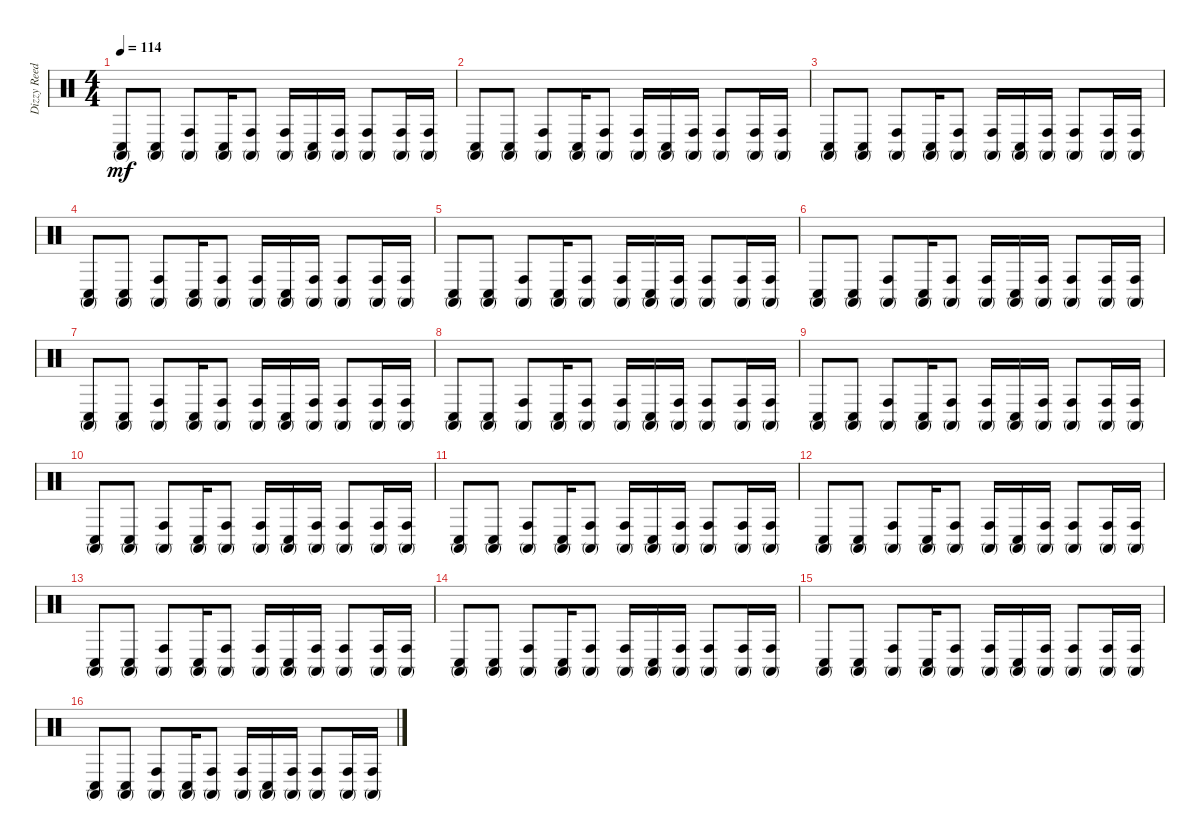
\track ("Dizzy Reed (Percussion)" "Dizzy Reed") {instrument percussion}
\staff {score}
\articulation defaults
\ts (4 4)
\tempo 114
\clef neutral
\ks c
("Conga low (hit)" "Conga high (mute)").8{dy mf} ("Conga low (hit)" "Conga high (mute)").8 ("Conga high (hit)" "Conga high (mute)").8 ("Conga low (hit)" "Conga high (mute)").16 ("Conga high (hit)" "Conga high (mute)").8 ("Conga high (hit)" "Conga high (mute)").16 ("Conga low (hit)" "Conga high (mute)").16 ("Conga high (hit)" "Conga high (mute)").16 ("Conga high (hit)" "Conga high (mute)").8 ("Conga high (hit)" "Conga high (mute)").16 ("Conga high (hit)" "Conga high (mute)").16 |
("Conga low (hit)" "Conga high (mute)").8 ("Conga low (hit)" "Conga high (mute)").8 ("Conga high (hit)" "Conga high (mute)").8 ("Conga low (hit)" "Conga high (mute)").16 ("Conga high (hit)" "Conga high (mute)").8 ("Conga high (hit)" "Conga high (mute)").16 ("Conga low (hit)" "Conga high (mute)").16 ("Conga high (hit)" "Conga high (mute)").16 ("Conga high (hit)" "Conga high (mute)").8 ("Conga high (hit)" "Conga high (mute)").16 ("Conga high (hit)" "Conga high (mute)").16 |
("Conga low (hit)" "Conga high (mute)").8 ("Conga low (hit)" "Conga high (mute)").8 ("Conga high (hit)" "Conga high (mute)").8 ("Conga low (hit)" "Conga high (mute)").16 ("Conga high (hit)" "Conga high (mute)").8 ("Conga high (hit)" "Conga high (mute)").16 ("Conga low (hit)" "Conga high (mute)").16 ("Conga high (hit)" "Conga high (mute)").16 ("Conga high (hit)" "Conga high (mute)").8 ("Conga high (hit)" "Conga high (mute)").16 ("Conga high (hit)" "Conga high (mute)").16 |
("Conga low (hit)" "Conga high (mute)").8 ("Conga low (hit)" "Conga high (mute)").8 ("Conga high (hit)" "Conga high (mute)").8 ("Conga low (hit)" "Conga high (mute)").16 ("Conga high (hit)" "Conga high (mute)").8 ("Conga high (hit)" "Conga high (mute)").16 ("Conga low (hit)" "Conga high (mute)").16 ("Conga high (hit)" "Conga high (mute)").16 ("Conga high (hit)" "Conga high (mute)").8 ("Conga high (hit)" "Conga high (mute)").16 ("Conga high (hit)" "Conga high (mute)").16 |
("Conga low (hit)" "Conga high (mute)").8 ("Conga low (hit)" "Conga high (mute)").8 ("Conga high (hit)" "Conga high (mute)").8 ("Conga low (hit)" "Conga high (mute)").16 ("Conga high (hit)" "Conga high (mute)").8 ("Conga high (hit)" "Conga high (mute)").16 ("Conga low (hit)" "Conga high (mute)").16 ("Conga high (hit)" "Conga high (mute)").16 ("Conga high (hit)" "Conga high (mute)").8 ("Conga high (hit)" "Conga high (mute)").16 ("Conga high (hit)" "Conga high (mute)").16 |
("Conga low (hit)" "Conga high (mute)").8 ("Conga low (hit)" "Conga high (mute)").8 ("Conga high (hit)" "Conga high (mute)").8 ("Conga low (hit)" "Conga high (mute)").16 ("Conga high (hit)" "Conga high (mute)").8 ("Conga high (hit)" "Conga high (mute)").16 ("Conga low (hit)" "Conga high (mute)").16 ("Conga high (hit)" "Conga high (mute)").16 ("Conga high (hit)" "Conga high (mute)").8 ("Conga high (hit)" "Conga high (mute)").16 ("Conga high (hit)" "Conga high (mute)").16 |
("Conga low (hit)" "Conga high (mute)").8 ("Conga low (hit)" "Conga high (mute)").8 ("Conga high (hit)" "Conga high (mute)").8 ("Conga low (hit)" "Conga high (mute)").16 ("Conga high (hit)" "Conga high (mute)").8 ("Conga high (hit)" "Conga high (mute)").16 ("Conga low (hit)" "Conga high (mute)").16 ("Conga high (hit)" "Conga high (mute)").16 ("Conga high (hit)" "Conga high (mute)").8 ("Conga high (hit)" "Conga high (mute)").16 ("Conga high (hit)" "Conga high (mute)").16 |
("Conga low (hit)" "Conga high (mute)").8 ("Conga low (hit)" "Conga high (mute)").8 ("Conga high (hit)" "Conga high (mute)").8 ("Conga low (hit)" "Conga high (mute)").16 ("Conga high (hit)" "Conga high (mute)").8 ("Conga high (hit)" "Conga high (mute)").16 ("Conga low (hit)" "Conga high (mute)").16 ("Conga high (hit)" "Conga high (mute)").16 ("Conga high (hit)" "Conga high (mute)").8 ("Conga high (hit)" "Conga high (mute)").16 ("Conga high (hit)" "Conga high (mute)").16 |
("Conga low (hit)" "Conga high (mute)").8 ("Conga low (hit)" "Conga high (mute)").8 ("Conga high (hit)" "Conga high (mute)").8 ("Conga low (hit)" "Conga high (mute)").16 ("Conga high (hit)" "Conga high (mute)").8 ("Conga high (hit)" "Conga high (mute)").16 ("Conga low (hit)" "Conga high (mute)").16 ("Conga high (hit)" "Conga high (mute)").16 ("Conga high (hit)" "Conga high (mute)").8 ("Conga high (hit)" "Conga high (mute)").16 ("Conga high (hit)" "Conga high (mute)").16 |
("Conga low (hit)" "Conga high (mute)").8 ("Conga low (hit)" "Conga high (mute)").8 ("Conga high (hit)" "Conga high (mute)").8 ("Conga low (hit)" "Conga high (mute)").16 ("Conga high (hit)" "Conga high (mute)").8 ("Conga high (hit)" "Conga high (mute)").16 ("Conga low (hit)" "Conga high (mute)").16 ("Conga high (hit)" "Conga high (mute)").16 ("Conga high (hit)" "Conga high (mute)").8 ("Conga high (hit)" "Conga high (mute)").16 ("Conga high (hit)" "Conga high (mute)").16 |
("Conga low (hit)" "Conga high (mute)").8 ("Conga low (hit)" "Conga high (mute)").8 ("Conga high (hit)" "Conga high (mute)").8 ("Conga low (hit)" "Conga high (mute)").16 ("Conga high (hit)" "Conga high (mute)").8 ("Conga high (hit)" "Conga high (mute)").16 ("Conga low (hit)" "Conga high (mute)").16 ("Conga high (hit)" "Conga high (mute)").16 ("Conga high (hit)" "Conga high (mute)").8 ("Conga high (hit)" "Conga high (mute)").16 ("Conga high (hit)" "Conga high (mute)").16 |
("Conga low (hit)" "Conga high (mute)").8 ("Conga low (hit)" "Conga high (mute)").8 ("Conga high (hit)" "Conga high (mute)").8 ("Conga low (hit)" "Conga high (mute)").16 ("Conga high (hit)" "Conga high (mute)").8 ("Conga high (hit)" "Conga high (mute)").16 ("Conga low (hit)" "Conga high (mute)").16 ("Conga high (hit)" "Conga high (mute)").16 ("Conga high (hit)" "Conga high (mute)").8 ("Conga high (hit)" "Conga high (mute)").16 ("Conga high (hit)" "Conga high (mute)").16 |
("Conga low (hit)" "Conga high (mute)").8 ("Conga low (hit)" "Conga high (mute)").8 ("Conga high (hit)" "Conga high (mute)").8 ("Conga low (hit)" "Conga high (mute)").16 ("Conga high (hit)" "Conga high (mute)").8 ("Conga high (hit)" "Conga high (mute)").16 ("Conga low (hit)" "Conga high (mute)").16 ("Conga high (hit)" "Conga high (mute)").16 ("Conga high (hit)" "Conga high (mute)").8 ("Conga high (hit)" "Conga high (mute)").16 ("Conga high (hit)" "Conga high (mute)").16 |
("Conga low (hit)" "Conga high (mute)").8 ("Conga low (hit)" "Conga high (mute)").8 ("Conga high (hit)" "Conga high (mute)").8 ("Conga low (hit)" "Conga high (mute)").16 ("Conga high (hit)" "Conga high (mute)").8 ("Conga high (hit)" "Conga high (mute)").16 ("Conga low (hit)" "Conga high (mute)").16 ("Conga high (hit)" "Conga high (mute)").16 ("Conga high (hit)" "Conga high (mute)").8 ("Conga high (hit)" "Conga high (mute)").16 ("Conga high (hit)" "Conga high (mute)").16 |
("Conga low (hit)" "Conga high (mute)").8 ("Conga low (hit)" "Conga high (mute)").8 ("Conga high (hit)" "Conga high (mute)").8 ("Conga low (hit)" "Conga high (mute)").16 ("Conga high (hit)" "Conga high (mute)").8 ("Conga high (hit)" "Conga high (mute)").16 ("Conga low (hit)" "Conga high (mute)").16 ("Conga high (hit)" "Conga high (mute)").16 ("Conga high (hit)" "Conga high (mute)").8 ("Conga high (hit)" "Conga high (mute)").16 ("Conga high (hit)" "Conga high (mute)").16 |
("Conga low (hit)" "Conga high (mute)").8 ("Conga low (hit)" "Conga high (mute)").8 ("Conga high (hit)" "Conga high (mute)").8 ("Conga low (hit)" "Conga high (mute)").16 ("Conga high (hit)" "Conga high (mute)").8 ("Conga high (hit)" "Conga high (mute)").16 ("Conga low (hit)" "Conga high (mute)").16 ("Conga high (hit)" "Conga high (mute)").16 ("Conga high (hit)" "Conga high (mute)").8 ("Conga high (hit)" "Conga high (mute)").16 ("Conga high (hit)" "Conga high (mute)").16
